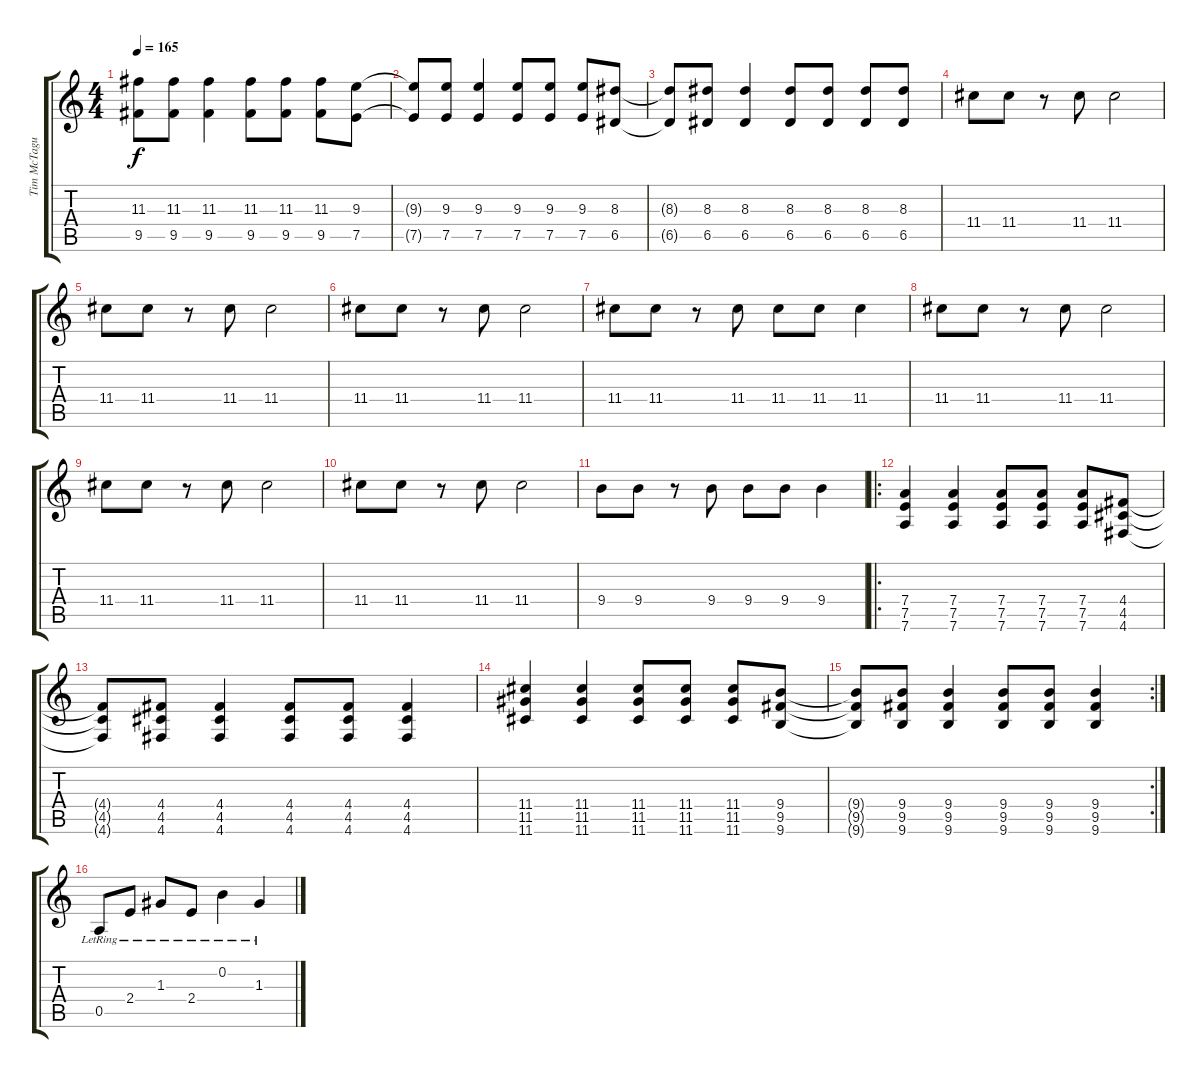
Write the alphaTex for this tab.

\track ("Tim McTague" "Tim McTagu") {instrument distortionguitar}
\staff {score tabs}
\tuning (E4 B3 G3 D3 A2 D2) {hide}
\ts (4 4)
\tempo 165
\clef g2
\ks c
(11.3{t} 9.5{t}).8{dy f} (11.3 9.5).8 (11.3 9.5).4 (11.3 9.5).8 (11.3 9.5).8 (11.3 9.5).8 (9.3 7.5).8 |
(9.3{t} 7.5{t}).8 (9.3 7.5).8 (9.3 7.5).4 (9.3 7.5).8 (9.3 7.5).8 (9.3 7.5).8 (8.3 6.5).8 |
(8.3{t} 6.5{t}).8 (8.3 6.5).8 (8.3 6.5).4 (8.3 6.5).8 (8.3 6.5).8 (8.3 6.5).8 (8.3 6.5).8 |
11.4.8 11.4.8 r.8 11.4.8 11.4.2 |
11.4.8 11.4.8 r.8 11.4.8 11.4.2 |
11.4.8 11.4.8 r.8 11.4.8 11.4.2 |
11.4.8 11.4.8 r.8 11.4.8 11.4.8 11.4.8 11.4.4 |
11.4.8 11.4.8 r.8 11.4.8 11.4.2 |
11.4.8 11.4.8 r.8 11.4.8 11.4.2 |
11.4.8 11.4.8 r.8 11.4.8 11.4.2 |
9.4.8 9.4.8 r.8 9.4.8 9.4.8 9.4.8 9.4.4 |
\ro
(7.4 7.5 7.6).4 (7.4 7.5 7.6).4 (7.4 7.5 7.6).8 (7.4 7.5 7.6).8 (7.4 7.5 7.6).8 (4.4 4.5 4.6).8 |
(4.4{t} 4.5{t} 4.6{t}).8 (4.4 4.5 4.6).8 (4.4 4.5 4.6).4 (4.4 4.5 4.6).8 (4.4 4.5 4.6).8 (4.4 4.5 4.6).4 |
(11.4 11.5 11.6).4 (11.4 11.5 11.6).4 (11.4 11.5 11.6).8 (11.4 11.5 11.6).8 (11.4 11.5 11.6).8 (9.4 9.5 9.6).8 |
\rc 2
(9.4{t} 9.5{t} 9.6{t}).8 (9.4 9.5 9.6).8 (9.4 9.5 9.6).4 (9.4 9.5 9.6).8 (9.4 9.5 9.6).8 (9.4 9.5 9.6).4 |
0.5{lr}.8 2.4{lr}.8 1.3{lr}.8 2.4{lr}.8 0.2{lr}.4 1.3{lr}.4
